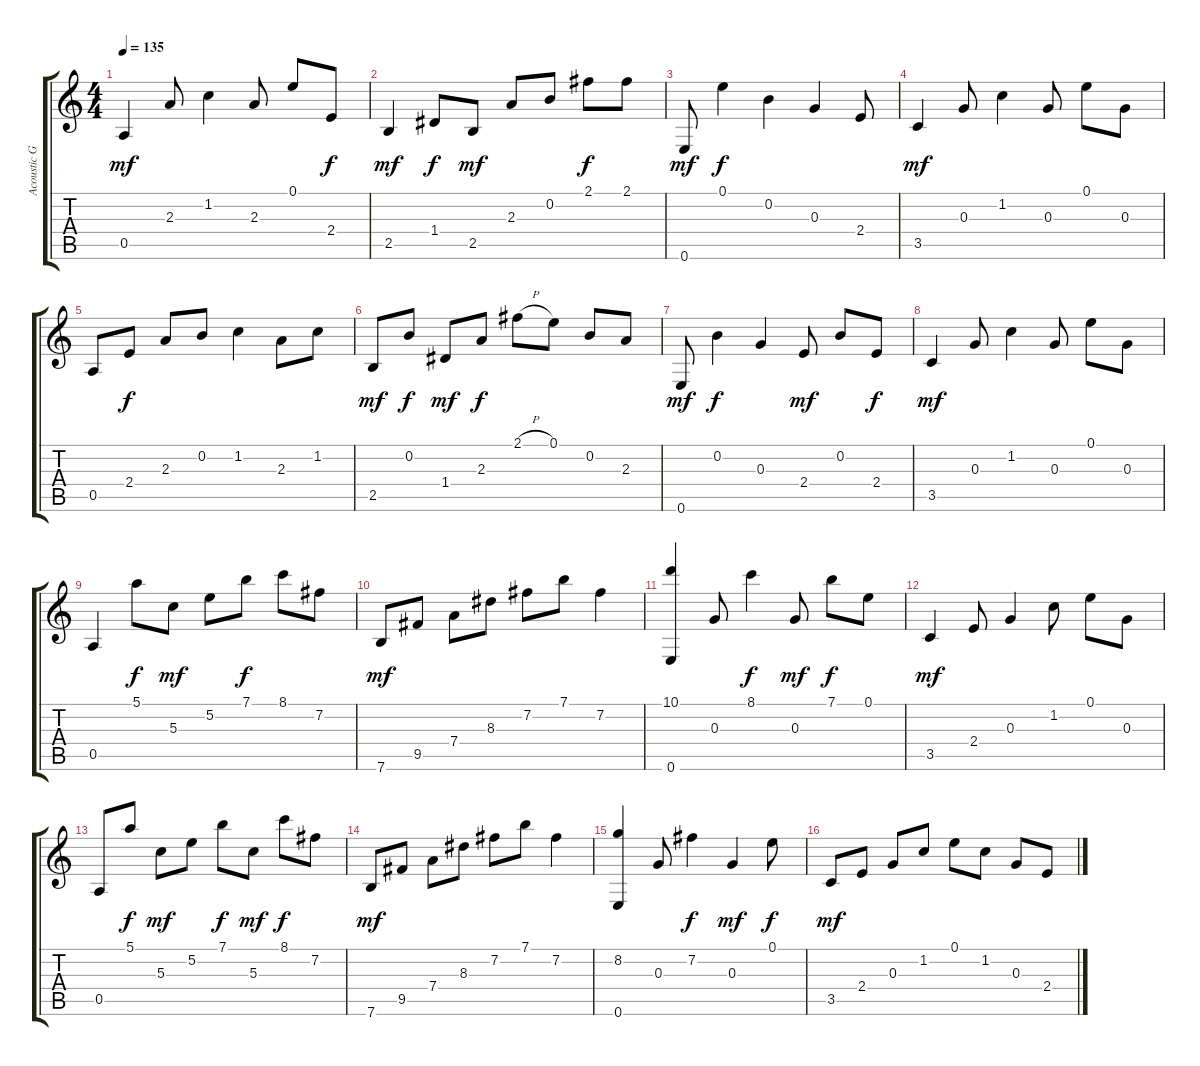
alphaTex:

\track ("Acoustic Guitar" "Acoustic G") {instrument acousticguitarnylon}
\staff {score tabs}
\tuning (E4 B3 G3 D3 A2 E2) {hide}
\ts (4 4)
\tempo 135
\clef g2
\ks c
0.5.4{dy mf} 2.3.8 1.2.4 2.3.8 0.1.8 2.4.8{dy f} |
2.5.4{dy mf} 1.4.8{dy f} 2.5.8{dy mf} 2.3.8 0.2.8 2.1.8{dy f} 2.1.8 |
0.6.8{dy mf} 0.1.4{dy f} 0.2.4 0.3.4 2.4.8 |
3.5.4{dy mf} 0.3.8 1.2.4 0.3.8 0.1.8 0.3.8 |
0.5.8 2.4.8{dy f} 2.3.8 0.2.8 1.2.4 2.3.8 1.2.8 |
2.5.8{dy mf} 0.2.8{dy f} 1.4.8{dy mf} 2.3.8{dy f} 2.1{h}.8 0.1.8 0.2.8 2.3.8 |
0.6.8{dy mf} 0.2.4{dy f} 0.3.4 2.4.8{dy mf} 0.2.8 2.4.8{dy f} |
3.5.4{dy mf} 0.3.8 1.2.4 0.3.8 0.1.8 0.3.8 |
0.5.4 5.1.8{dy f} 5.3.8{dy mf} 5.2.8 7.1.8{dy f} 8.1.8 7.2.8 |
7.6.8{dy mf} 9.5.8 7.4.8 8.3.8 7.2.8 7.1.8 7.2.4 |
(10.1 0.6).4 0.3.8 8.1.4{dy f} 0.3.8{dy mf} 7.1.8{dy f} 0.1.8 |
3.5.4{dy mf} 2.4.8 0.3.4 1.2.8 0.1.8 0.3.8 |
0.5.8 5.1.8{dy f} 5.3.8{dy mf} 5.2.8 7.1.8{dy f} 5.3.8{dy mf} 8.1.8{dy f} 7.2.8 |
7.6.8{dy mf} 9.5.8 7.4.8 8.3.8 7.2.8 7.1.8 7.2.4 |
(8.2 0.6).4 0.3.8 7.2.4{dy f} 0.3.4{dy mf} 0.1.8{dy f} |
3.5.8{dy mf} 2.4.8 0.3.8 1.2.8 0.1.8 1.2.8 0.3.8 2.4.8
